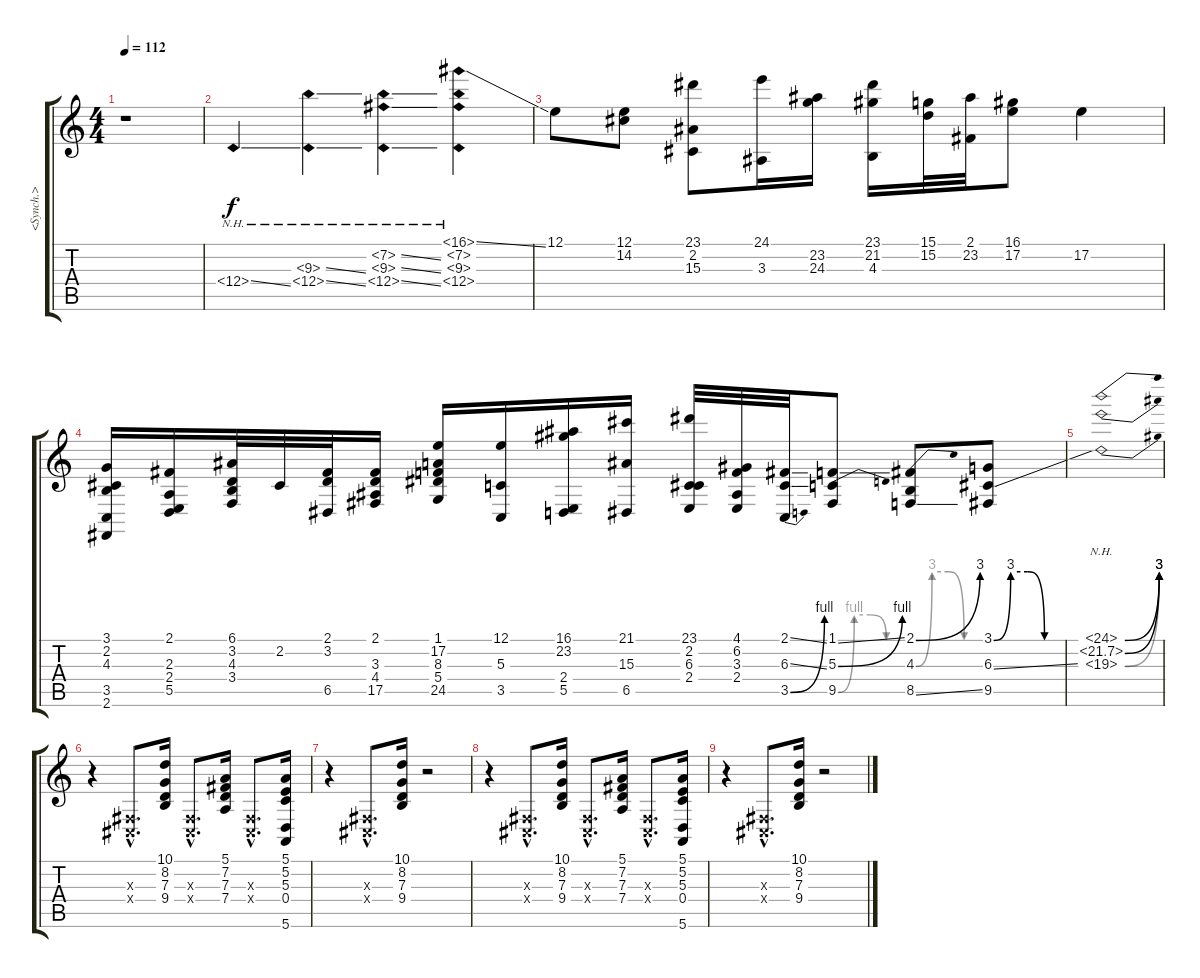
\track ("<Synch.>" "<Synch.>") {instrument fx2soundtrack}
\staff {score tabs}
\tuning (E4 B3 G3 D3 A2 E2) {hide}
\ts (4 4)
\tempo 112
\clef g2
\ks c
r.1{dy f} |
12.4{nh ss}.4 (9.3{nh ss} 12.4{nh ss}).4 (7.2{nh ss} 9.3{nh ss} 12.4{nh ss}).4 (16.1{nh ss} 7.2{nh} 9.3{nh} 12.4{nh}).4 |
12.1.8 (12.1 14.2).8 (23.1 2.2 15.3).8 (24.1 3.3).16 (23.2 24.3).16 (23.1 21.2 4.3).16 (15.1 15.2).32 (2.1 23.2).32 (16.1 17.2).8 17.2.4 |
(3.1 2.2 4.3 3.5 2.6).16 (2.1 2.3 2.4 5.5).16 (6.1 3.2 4.3 3.4).32 2.2.32 (2.1 3.2 6.5).32 (2.1 3.3 4.4 17.5).16 (1.1 17.2 8.3 5.4 24.5).16 (12.1 5.3 3.5).16 (16.1 23.2 2.4 5.5).16 (21.1 15.3 6.5).16 (23.1 2.2 6.3 2.4).32 (4.1 6.2 3.3 2.4).32 (2.1{ss} 6.3{ss} 3.5{be (bend 0 0 60 4)}).32 (1.1{ss} 5.3{be (bend 0 0 60 4)} 9.5{be (custom 0 0 15 4 30 4 45 0 60 0)}).8 (2.1{be (bend 0 0 60 12)} 4.3{be (custom 0 0 15 12 30 12 45 0 60 0)} 8.5{ss}).8 (3.1{be (custom 0 0 15 12 30 12 45 0 60 0)} 6.3{ss} 9.5).8 |
(24.1{be (bend 0 0 60 12) nh} 22.2{be (bend 0 0 60 12) nh} 19.3{be (bend 0 0 60 12) nh}).1 |
r.4 (-1.3{hac x} -1.4{hac x}).8{d} (10.1 8.2 7.3 9.4).16 (-1.3{hac x} -1.4{hac x}).8{d} (5.1 7.2 7.3 7.4).16 (-1.3{hac x} -1.4{hac x}).8{d} (5.1 5.2 5.3 0.4 5.6).16 |
r.4 (-1.3{hac x} -1.4{hac x}).8{d} (10.1 8.2 7.3 9.4).16 r.2 |
r.4 (-1.3{hac x} -1.4{hac x}).8{d} (10.1 8.2 7.3 9.4).16 (-1.3{hac x} -1.4{hac x}).8{d} (5.1 7.2 7.3 7.4).16 (-1.3{hac x} -1.4{hac x}).8{d} (5.1 5.2 5.3 0.4 5.6).16 |
r.4 (-1.3{hac x} -1.4{hac x}).8{d} (10.1 8.2 7.3 9.4).16 r.2
